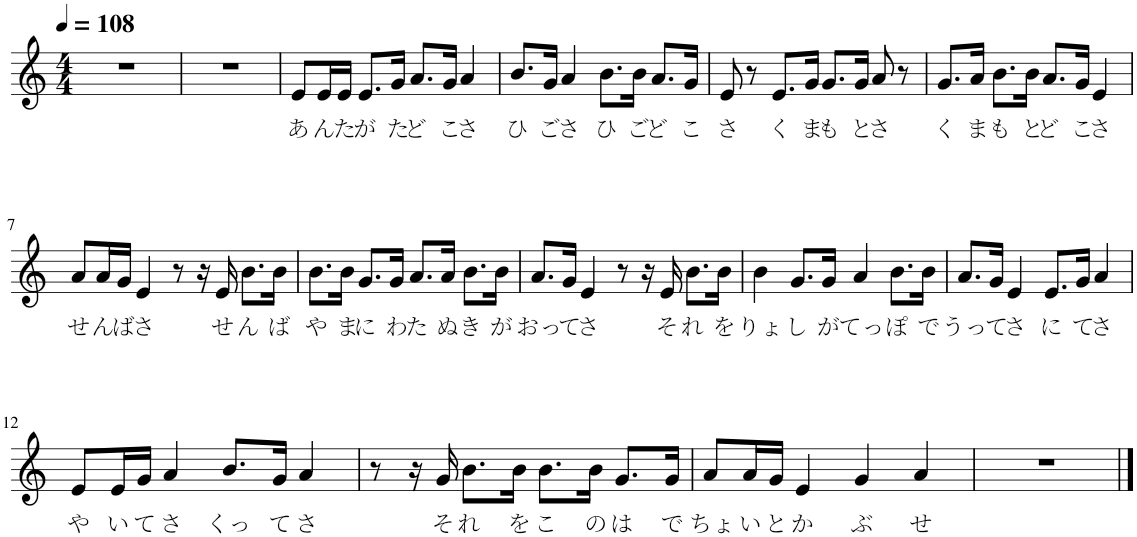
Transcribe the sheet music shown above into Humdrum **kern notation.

**kern	**text
*part1	*part1
*staff1	*staff1
*I"ピアノ	*
*clefG2	*
*k[]	*
*M4/4	*
*MM108	*
=1	=1
1r	.
=2	=2
1r	.
=3	=3
!	!LO:LY:b
8e/L	あ
!	!LO:LY:b
16e/L	ん
!	!LO:LY:b
16e/JJ	た
!	!LO:LY:b
8.e/L	が
!	!LO:LY:b
16g/Jk	た
!	!LO:LY:b
8.a/L	ど
!	!LO:LY:b
16g/Jk	こ
!	!LO:LY:b
4a/	さ
=4	=4
!	!LO:LY:b
8.b/L	ひ
!	!LO:LY:b
16g/Jk	ご
!	!LO:LY:b
4a/	さ
!	!LO:LY:b
8.b\L	ひ
!	!LO:LY:b
16b\Jk	ご
!	!LO:LY:b
8.a/L	ど
!	!LO:LY:b
16g/Jk	こ
=5	=5
!	!LO:LY:b
8e/	さ
8r	.
!	!LO:LY:b
8.e/L	く
!	!LO:LY:b
16g/Jk	ま
!	!LO:LY:b
8.g/L	も
!	!LO:LY:b
16g/Jk	と
!	!LO:LY:b
8a/	さ
8r	.
=6	=6
!	!LO:LY:b
8.g/L	く
!	!LO:LY:b
16a/Jk	ま
!	!LO:LY:b
8.b\L	も
!	!LO:LY:b
16b\Jk	と
!	!LO:LY:b
8.a/L	ど
!	!LO:LY:b
16g/Jk	こ
!	!LO:LY:b
4e/	さ
!!LO:LB:g=z
=7	=7
!	!LO:LY:b
8a/L	せ
!	!LO:LY:b
16a/L	ん
!	!LO:LY:b
16g/JJ	ば
!	!LO:LY:b
4e/	さ
8r	.
16r	.
!	!LO:LY:b
16e/	せ
!	!LO:LY:b
8.b\L	ん
!	!LO:LY:b
16b\Jk	ば
=8	=8
!	!LO:LY:b
8.b\L	や
!	!LO:LY:b
16b\Jk	ま
!	!LO:LY:b
8.g/L	に
!	!LO:LY:b
16g/Jk	わ
!	!LO:LY:b
8.a/L	た
!	!LO:LY:b
16a/Jk	ぬ
!	!LO:LY:b
8.b\L	き
!	!LO:LY:b
16b\Jk	が
=9	=9
!	!LO:LY:b
8.a/L	おっ
!	!LO:LY:b
16g/Jk	て
!	!LO:LY:b
4e/	さ
8r	.
16r	.
!	!LO:LY:b
16e/	そ
!	!LO:LY:b
8.b\L	れ
!	!LO:LY:b
16b\Jk	を
=10	=10
!	!LO:LY:b
4b\	りょ
!	!LO:LY:b
8.g/L	し
!	!LO:LY:b
16g/Jk	が
!	!LO:LY:b
4a/	てっ
!	!LO:LY:b
8.b\L	ぽ
!	!LO:LY:b
16b\Jk	で
=11	=11
!	!LO:LY:b
8.a/L	うっ
!	!LO:LY:b
16g/Jk	て
!	!LO:LY:b
4e/	さ
!	!LO:LY:b
8.e/L	に
!	!LO:LY:b
16g/Jk	て
!	!LO:LY:b
4a/	さ
!!LO:LB:g=z
=12	=12
!	!LO:LY:b
8e/L	や
!	!LO:LY:b
16e/L	い
!	!LO:LY:b
16g/JJ	て
!	!LO:LY:b
4a/	さ
!	!LO:LY:b
8.b/L	くっ
!	!LO:LY:b
16g/Jk	て
!	!LO:LY:b
4a/	さ
=13	=13
8r	.
16r	.
!	!LO:LY:b
16g/	そ
!	!LO:LY:b
8.b\L	れ
!	!LO:LY:b
16b\Jk	を
!	!LO:LY:b
8.b\L	こ
!	!LO:LY:b
16b\Jk	の
!	!LO:LY:b
8.g/L	は
!	!LO:LY:b
16g/Jk	で
=14	=14
!	!LO:LY:b
8a/L	ちょ
!	!LO:LY:b
16a/L	い
!	!LO:LY:b
16g/JJ	と
!	!LO:LY:b
4e/	か
!	!LO:LY:b
4g/	ぶ
!	!LO:LY:b
4a/	せ
=15	=15
1r	.
==	==
*-	*-
